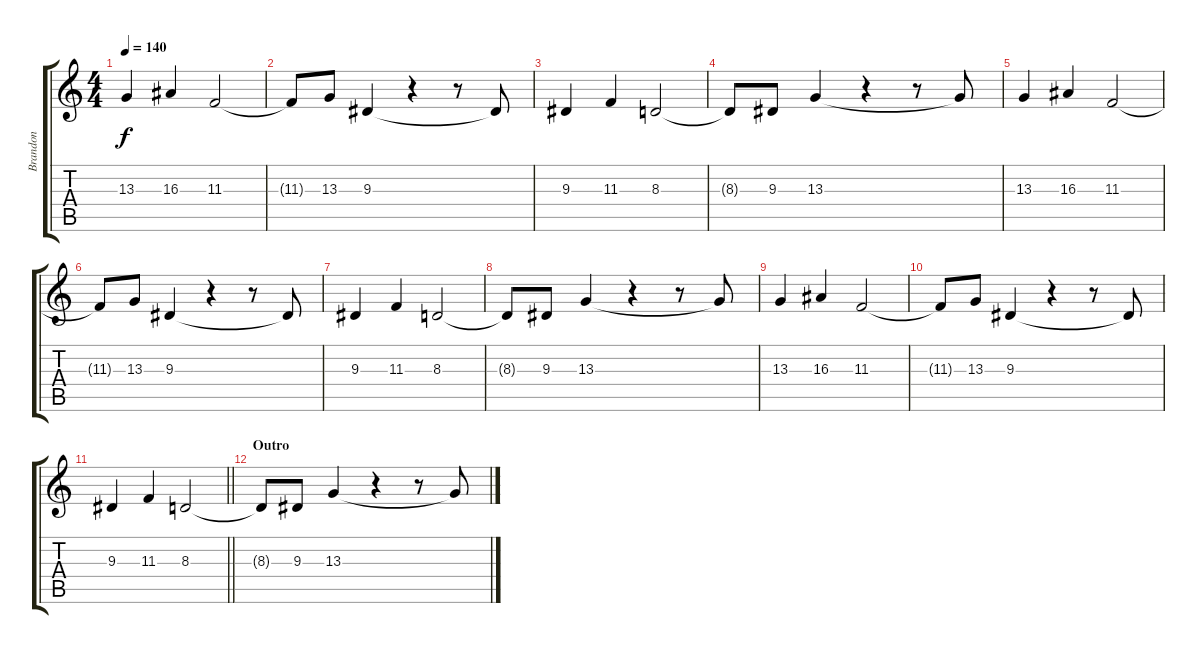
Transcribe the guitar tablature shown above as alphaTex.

\track ("Brandon" "Brandon") {instrument stringensemble1}
\staff {score tabs}
\tuning (Eb4 Bb3 Gb3 Db3 Ab2 Eb2) {hide}
\ts (4 4)
\tempo 140
\clef g2
\ks c
13.3.4{dy f} 16.3.4 11.3.2 |
11.3{t}.8 13.3.8 9.3.4 r.4 r.8 9.3{t}.8 |
9.3.4 11.3.4 8.3.2 |
8.3{t}.8 9.3.8 13.3.4 r.4 r.8 13.3{t}.8 |
13.3.4 16.3.4 11.3.2 |
11.3{t}.8 13.3.8 9.3.4 r.4 r.8 9.3{t}.8 |
9.3.4 11.3.4 8.3.2 |
8.3{t}.8 9.3.8 13.3.4 r.4 r.8 13.3{t}.8 |
13.3.4 16.3.4 11.3.2 |
11.3{t}.8 13.3.8 9.3.4 r.4 r.8 9.3{t}.8 |
\barLineRight lightlight
9.3.4 11.3.4 8.3.2 |
\section ("" "Outro")
8.3{t}.8 9.3.8 13.3.4 r.4 r.8 13.3{t}.8
